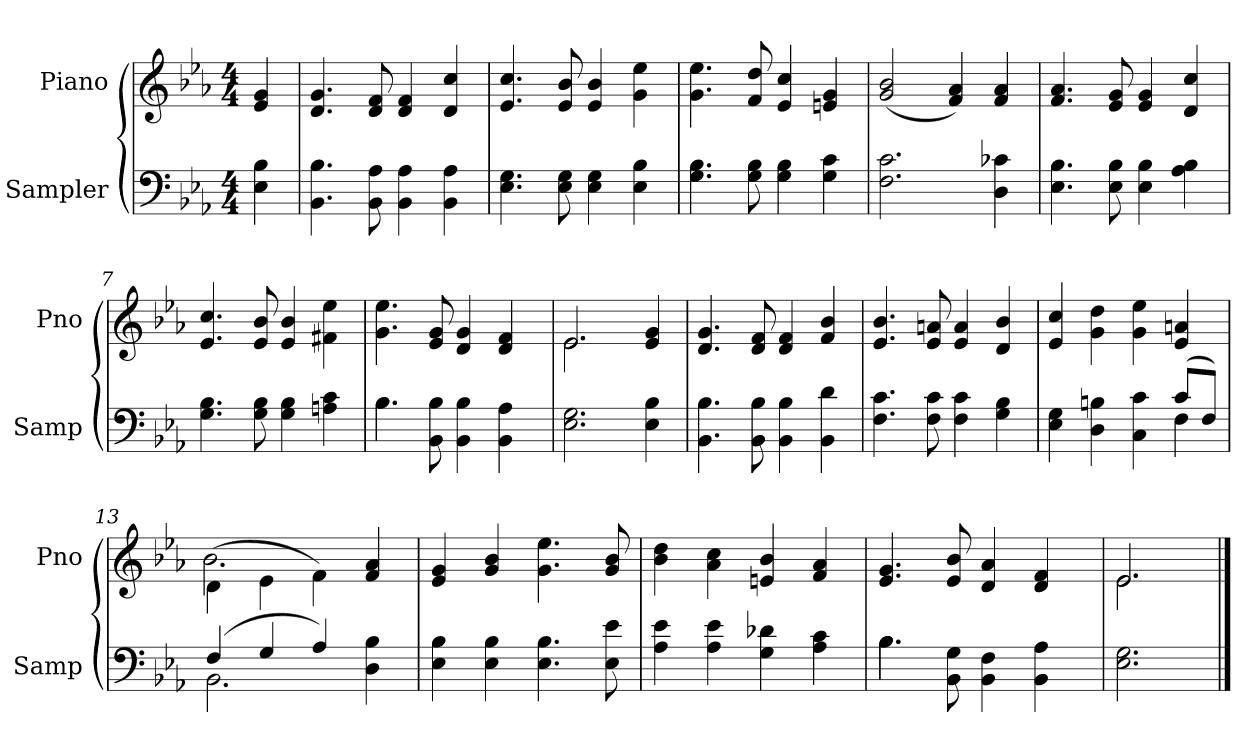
**kern	**kern
*part2	*part1
*staff2	*staff1
*I"Sampler	*I"Piano
*I'Samp	*I'Pno
*clefF4	*clefG2
*k[b-e-a-]	*k[b-e-a-]
*E-:	*E-:
*M4/4	*M4/4
=1	=1
4E- 4B-	4e- 4g
=2	=2
4.BB- 4.B-	4.d 4.g
8BB- 8A-	8d 8f
4BB- 4A-	4d 4f
4BB- 4A-	4d 4cc
=3	=3
4.E- 4.G	4.e- 4.cc
8E- 8G	8e- 8b-
4E- 4G	4e- 4b-
4E- 4B-	4g 4ee-
=4	=4
4.G 4.B-	4.g 4.ee-
8G 8B-	8f 8dd
4G 4B-	4e- 4cc
4G 4c	4en 4g
=5	=5
2.F 2.c	(2g 2b-
.	4f 4a-)
4D 4c-X	4f 4a-
=6	=6
4.E- 4.B-	4.f 4.a-
8E- 8B-	8e- 8g
4E- 4B-	4e- 4g
4A- 4B-	4d 4cc
=7	=7
4.G 4.B-	4.e- 4.cc
8G 8B-	8e- 8b-
4G 4B-	4e- 4b-
4An 4c	4f#X 4ee-
=8	=8
*^	*
4.B-\	4.B-	4.g 4.ee-
8BB- 8B-	2ryy	8e- 8g
4BB- 4B-	.	4d 4g
4BB- 4A-	.	4d 4f
.	8ryy	.
*v	*v	*
=9	=9
*	*^
2.E- 2.G	2.e-/	2.e-
4E- 4B-	4e- 4g	4ryy
*	*v	*v
=10	=10
4.BB- 4.B-	4.d 4.g
8BB- 8B-	8d 8f
4BB- 4B-	4d 4f
4BB- 4d	4f 4b-
=11	=11
4.F 4.c	4.e- 4.b-
8F 8c	8e- 8an
4F 4c	4e- 4a
4G 4B-	4d 4b-
=12	=12
*^	*
4E- 4G	2.ryy	4e- 4cc
4D 4Bn	.	4g 4dd
4C 4c	.	4g 4ee-
(8c/L	4F	4e- 4an
8F/J)	.	.
=13	=13	=13
*	*	*^
(4F/	2.BB-	(4d\	2.b-
4G/	.	4e-\	.
4A-/)	.	4f\)	.
4D 4B-	4ryy	4f 4a-	4ryy
*v	*v	*	*
*	*v	*v
=14	=14
4E- 4B-	4e- 4g
4E- 4B-	4g 4b-
4.E- 4.B-	4.g 4.ee-
8E- 8e-	8g 8b-
=15	=15
4A- 4e-	4b- 4dd
4A- 4e-	4a- 4cc
4G 4d-X	4en 4b-
4A- 4c	4f 4a-
=16	=16
*^	*
4.B-\	4.B-	4.e- 4.g
8BB- 8G	2ryy	8e- 8b-
4BB- 4F	.	4d 4a-
4BB- 4A-	.	4d 4f
.	8ryy	.
*v	*v	*
=17	=17
*	*^
2.E- 2.G	2.e-/	2.e-
*	*v	*v
==	==
*-	*-
